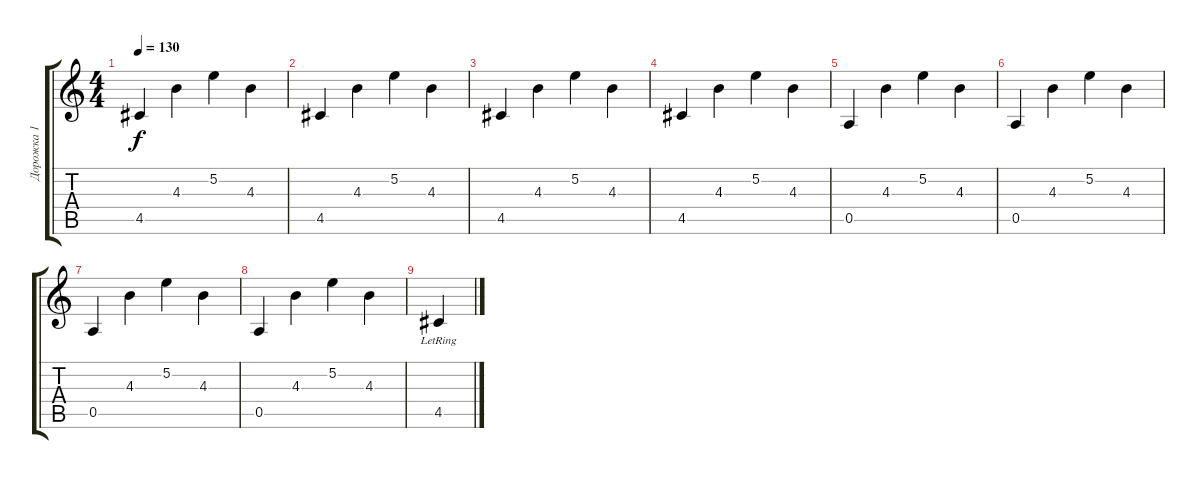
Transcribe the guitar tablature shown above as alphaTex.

\track ("Дорожка 1" "Дорожка 1") {instrument electricguitarclean}
\staff {score tabs}
\tuning (E4 B3 G3 D3 A2 E2) {hide}
\ts (4 4)
\tempo 130
\clef g2
\ks c
4.5.4{dy f} 4.3.4 5.2.4 4.3.4 |
4.5.4 4.3.4 5.2.4 4.3.4 |
4.5.4 4.3.4 5.2.4 4.3.4 |
4.5.4 4.3.4 5.2.4 4.3.4 |
0.5.4 4.3.4 5.2.4 4.3.4 |
0.5.4 4.3.4 5.2.4 4.3.4 |
0.5.4 4.3.4 5.2.4 4.3.4 |
0.5.4 4.3.4 5.2.4 4.3.4 |
4.5{lr}.4
